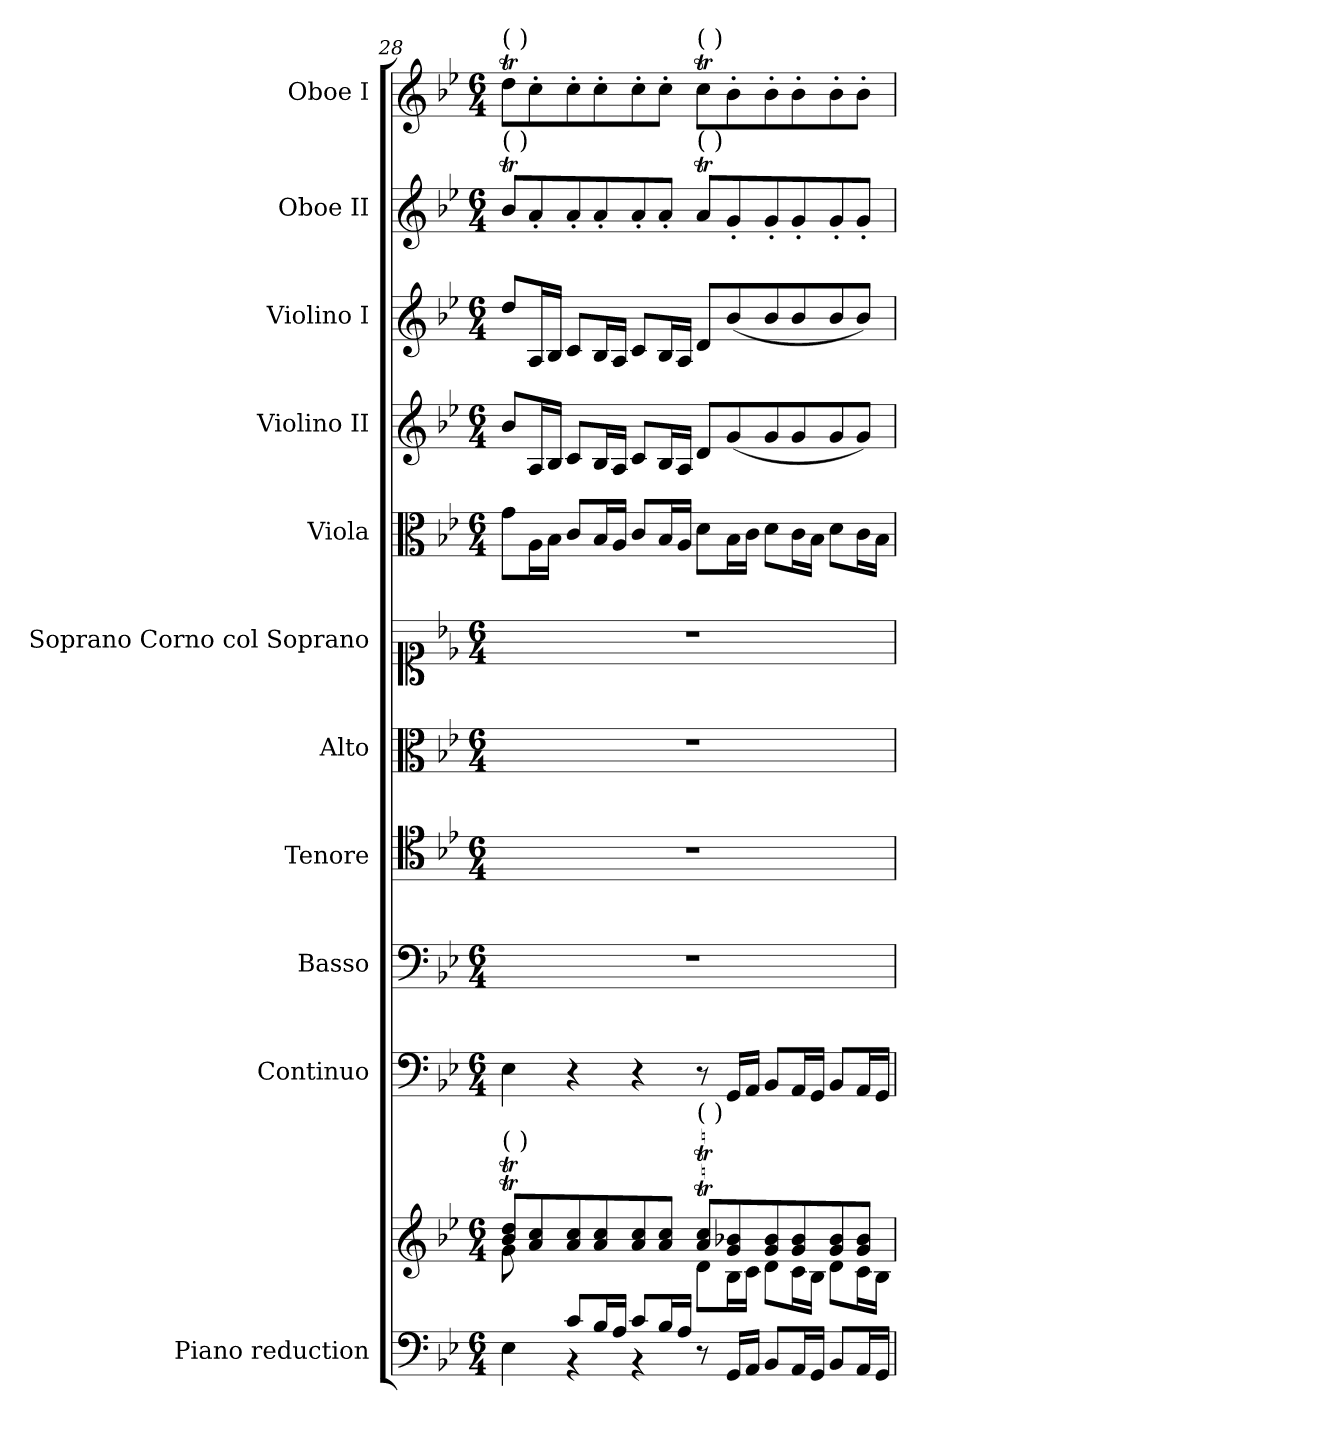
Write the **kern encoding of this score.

**kern	**kern	**kern	**kern	**kern	**kern	**kern	**kern	**kern	**kern	**kern	**kern
*part11	*part11	*part10	*part9	*part8	*part7	*part6	*part5	*part4	*part3	*part2	*part1
*staff12	*staff11	*staff10	*staff9	*staff8	*staff7	*staff6	*staff5	*staff4	*staff3	*staff2	*staff1
*I"Piano reduction	*	*I"Continuo	*I"Basso	*I"Tenore	*I"Alto	*I"Soprano Corno col Soprano	*I"Viola	*I"Violino II	*I"Violino I	*I"Oboe II	*I"Oboe I
*I'Pno	*	*	*	*	*	*	*I'Vla	*I'Vln	*I'Vln	*I'Ob	*I'Ob
*clefF4	*clefG2	*clefF4	*clefF4	*clefC4	*clefC3	*clefC1	*clefC3	*clefG2	*clefG2	*clefG2	*clefG2
*k[b-e-]	*k[b-e-]	*k[b-e-]	*k[b-e-]	*k[b-e-]	*k[b-e-]	*k[b-e-]	*k[b-e-]	*k[b-e-]	*k[b-e-]	*k[b-e-]	*k[b-e-]
*M6/4	*M6/4	*M6/4	*M6/4	*M6/4	*M6/4	*M6/4	*M6/4	*M6/4	*M6/4	*M6/4	*M6/4
=28	=28	=28	=28	=28	=28	=28	=28	=28	=28	=28	=28
*^	*^	*	*	*	*	*	*	*	*	*	*
*	*	*	*^	*	*	*	*	*	*	*	*	*	*
!	!	!	!	!	!	!	!	!	!	!	!	!	!	!LO:TX:a:t=(    )
!	!	!	!	!	!	!	!	!	!	!	!	!	!LO:TX:a:t=(    )	!
!	!	!LO:TX:a:t=(    )	!	!	!	!	!	!	!	!	!	!	!	!
8ryy	4E-\	8b-/T 8dd/TL	2.ryy	8g\L	4E-\	1.r	1.r	1.r	1.r	8g\L	8b-/L	8dd/L	8b-T/L	8ddt\L
16A/L	.	8a/ 8cc/	.	1ryy	.	.	.	.	.	16A\L	16A/L	16A/L	8a'/	8cc'\
16B-/JJ	.	.	.	.	.	.	.	.	.	16B-\JJ	16B-/JJ	16B-/JJ	.	.
8c/L	4r	8a/ 8cc/	.	.	4r	.	.	.	.	8c/L	8c/L	8c/L	8a'/	8cc'\
16B-/L	.	8a/ 8cc/	.	.	.	.	.	.	.	16B-/L	16B-/L	16B-/L	8a'/	8cc'\
16A/JJ	.	.	.	.	.	.	.	.	.	16A/JJ	16A/JJ	16A/JJ	.	.
8c/L	4r	8a/ 8cc/	.	.	4r	.	.	.	.	8c/L	8c/L	8c/L	8a'/	8cc'\
16B-/L	.	8a/ 8cc/J	.	.	.	.	.	.	.	16B-/L	16B-/L	16B-/L	8a'/J	8cc'\J
16A/JJ	.	.	.	.	.	.	.	.	.	16A/JJ	16A/JJ	16A/JJ	.	.
!	!	!	!	!	!	!	!	!	!	!	!	!	!	!LO:TX:a:t=(    )
!	!	!	!	!	!	!	!	!	!	!	!	!	!LO:TX:a:t=(    )	!
!	!	!LO:TX:a:t=(    )	!	!	!	!	!	!	!	!	!	!	!	!
8r	2.ryy	8a/T 8cc/TL	8d\L	.	8r	.	.	.	.	8d\L	8d/L	8d/L	8at/L	8ccT\L
16GG/LL	.	8g/ 8b-/	16B-\L	.	16GG/LL	.	.	.	.	16B-\L	(<8g/	(<8b-/	8g'/	8b-'\
16AA/JJ	.	.	16c\JJ	.	16AA/JJ	.	.	.	.	16c\JJ	.	.	.	.
8BB-/L	.	8g/ 8b-/	8d\L	.	8BB-/L	.	.	.	.	8d\L	8g/	8b-/	8g'/	8b-'\
16AA/L	.	8g/ 8b-/	16c\L	4.ryy	16AA/L	.	.	.	.	16c\L	8g/	8b-/	8g'/	8b-'\
16GG/JJ	.	.	16B-\JJ	.	16GG/JJ	.	.	.	.	16B-\JJ	.	.	.	.
8BB-/L	.	8g/ 8b-/	8d\L	.	8BB-/L	.	.	.	.	8d\L	8g/	8b-/	8g'/	8b-'\
16AA/L	.	8g/ 8b-/J	16c\L	.	16AA/L	.	.	.	.	16c\L	8g/J)	8b-/J)	8g'/J	8b-'\J
16GG/JJ	.	.	16B-\JJ	.	16GG/JJ	.	.	.	.	16B-\JJ	.	.	.	.
*v	*v	*	*	*	*	*	*	*	*	*	*	*	*	*
*	*v	*v	*v	*	*	*	*	*	*	*	*	*	*
=	=	=	=	=	=	=	=	=	=	=	=
*-	*-	*-	*-	*-	*-	*-	*-	*-	*-	*-	*-
